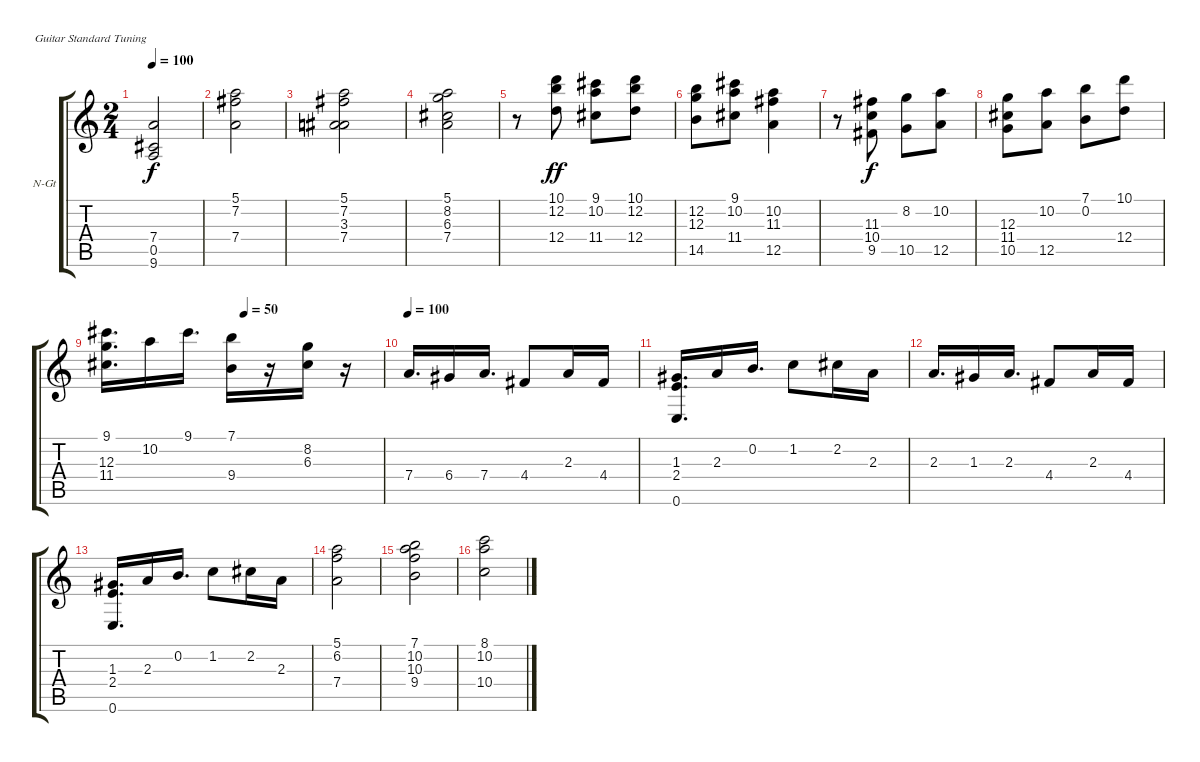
\bracketExtendMode groupsimilarinstruments
\firstSystemTrackNameOrientation horizontal
\otherSystemsTrackNameOrientation horizontal
\track ("1st guitar" "N-Gt") {instrument acousticguitarnylon}
\staff {score tabs}
\tuning (E4 B3 G3 D3 A2 E2)
\ts (2 4)
\tempo 100
\clef g2
\ks c
(7.4 0.5 9.6).2{dy f} |
(5.1 7.2 7.4).2 |
(5.1 7.2 3.3 7.4).2 |
(5.1 8.2 6.3 7.4).2 |
r.8 (10.1 12.2 12.4).8{dy ff} (9.1 10.2 11.4).8 (10.1 12.2 12.4).8 |
(12.2 12.3 14.5).8 (9.1 10.2 11.4).8 (10.2 11.3 12.5).4 |
r.8 (11.3 10.4 9.5).8{dy f} (8.2 10.5).8 (10.2 12.5).8 |
(12.3 11.4 10.5).8 (10.2 12.5).8 (7.1 0.2).8 (10.1 12.4).8 |
\tempo (50 0.5)
(9.1 12.3 11.4).16{d} 10.2.16 9.1.16{d} (7.1 9.4).16 r.16 (8.2 6.3).16 r.16 |
\tempo 100
7.4.16{d} 6.4.16 7.4.16{d} 4.4.8 2.3.16 4.4.16 |
(1.3 2.4 0.6).16{d} 2.3.16 0.2.16{d} 1.2.8 2.2.16 2.3.16 |
2.3.16{d} 1.3.16 2.3.16{d} 4.4.8 2.3.16 4.4.16 |
(1.3 2.4 0.6).16{d} 2.3.16 0.2.16{d} 1.2.8 2.2.16 2.3.16 |
(5.1 6.2 7.4).2 |
(7.1 10.2 10.3 9.4).2 |
(8.1 10.2 10.4).2
